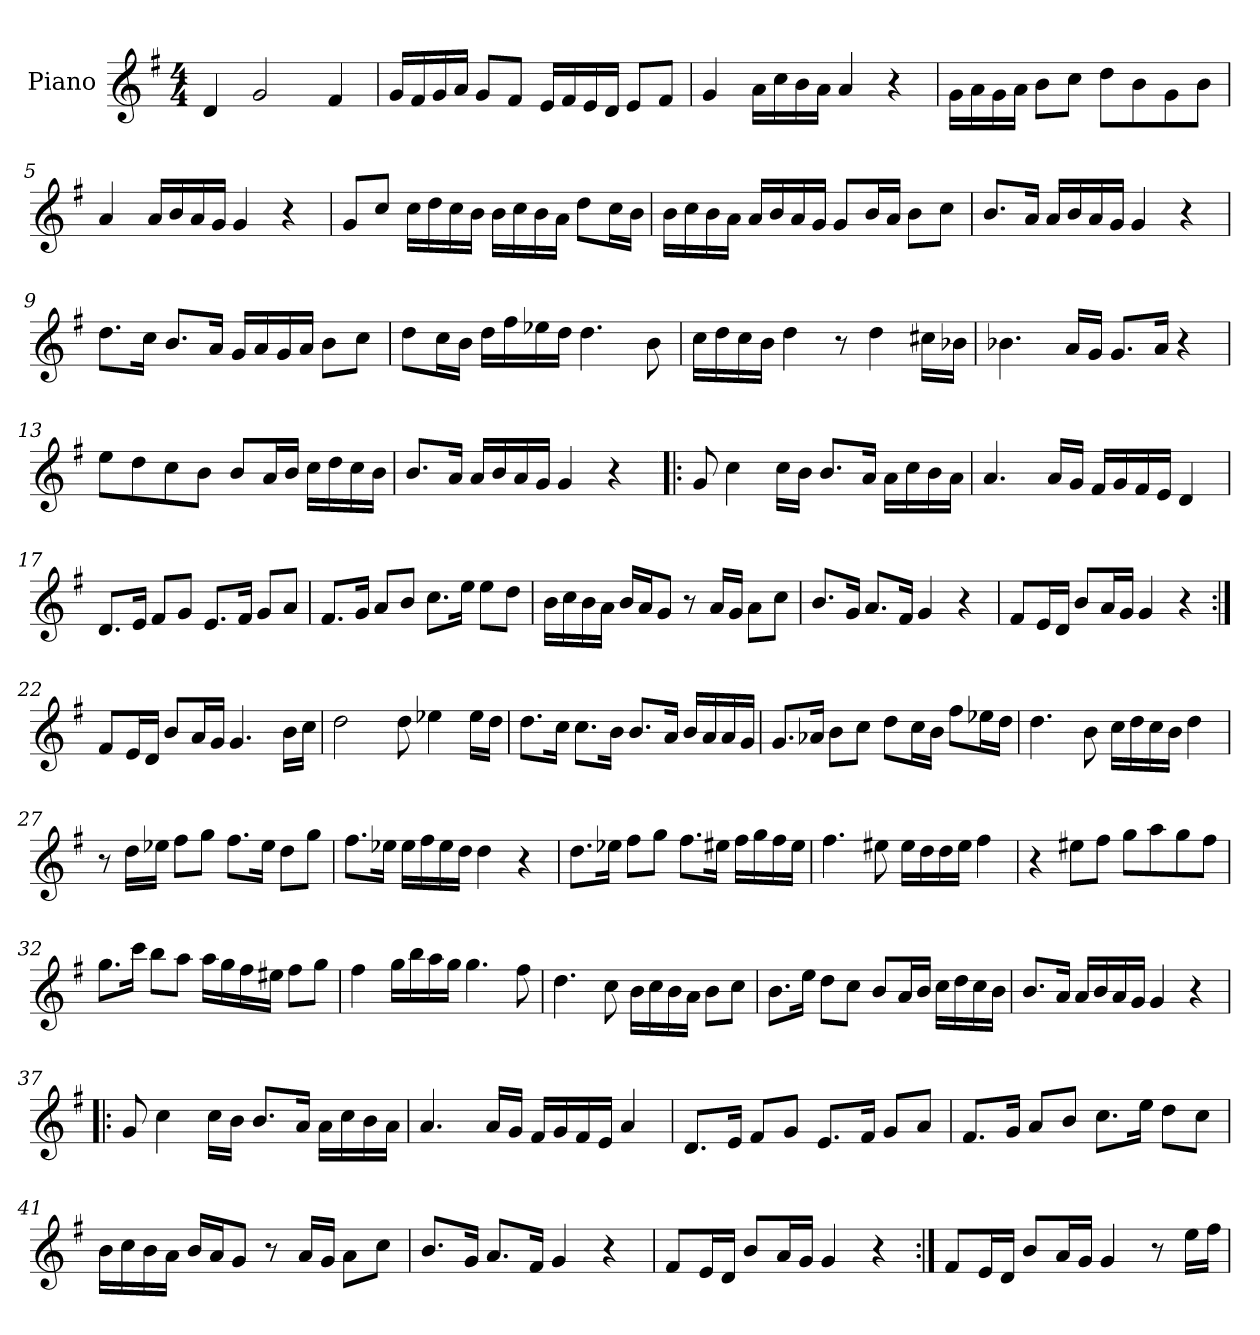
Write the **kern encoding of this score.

**kern
*part1
*staff1
*I"Piano
*I'Pno.
*clefG2
*k[f#]
*M4/4
=1
4d/
2g/
4f#/
=2
16g/LL
16f#/
16g/
16a/JJ
8g/L
8f#/J
16e/LL
16f#/
16e/
16d/JJ
8e/L
8f#/J
=3
4g/
16a\LL
16cc\
16b\
16a\JJ
4a/
4r
=4
16g\LL
16a\
16g\
16a\JJ
8b\L
8cc\J
8dd\L
8b\
8g\
8b\J
!!LO:LB:g=z
=5
4a/
16a/LL
16b/
16a/
16g/JJ
4g/
4r
=6
8g/L
8cc/J
16cc\LL
16dd\
16cc\
16b\JJ
16b\LL
16cc\
16b\
16a\JJ
8dd\L
16cc\L
16b\JJ
=7
16b\LL
16cc\
16b\
16a\JJ
16a/LL
16b/
16a/
16g/JJ
8g/L
16b/L
16a/JJ
8b\L
8cc\J
=8
8.b/L
16a/Jk
16a/LL
16b/
16a/
16g/JJ
4g/
4r
!!LO:LB:g=z
=9
8.dd\L
16cc\Jk
8.b/L
16a/Jk
16g/LL
16a/
16g/
16a/JJ
8b\L
8cc\J
=10
8dd\L
16cc\L
16b\JJ
16dd\LL
16ff#\
16ee-X\
16dd\JJ
4.dd\
8b\
=11
16cc\LL
16dd\
16cc\
16b\JJ
4dd\
8r
4dd\
16cc#X\LL
16b-X\JJ
=12
4.b-X\
16a/LL
16g/JJ
8.g/L
16a/Jk
4r
!!LO:LB:g=z
=13
8ee\L
8dd\
8cc\
8b\J
8b/L
16a/L
16b/JJ
16cc\LL
16dd\
16cc\
16b\JJ
=14
8.b/L
16a/Jk
16a/LL
16b/
16a/
16g/JJ
4g/
4r
=15!|:
8g/
4cc\
16cc\LL
16b\JJ
8.b/L
16a/Jk
16a\LL
16cc\
16b\
16a\JJ
=16
4.a/
16a/LL
16g/JJ
16f#/LL
16g/
16f#/
16e/JJ
4d/
!!LO:LB:g=z
=17
8.d/L
16e/Jk
8f#/L
8g/J
8.e/L
16f#/Jk
8g/L
8a/J
=18
8.f#/L
16g/Jk
8a/L
8b/J
8.cc\L
16ee\Jk
8ee\L
8dd\J
=19
16b\LL
16cc\
16b\
16a\JJ
16b/LL
16a/J
8g/J
8r
16a/LL
16g/JJ
8a\L
8cc\J
=20
8.b/L
16g/Jk
8.a/L
16f#/Jk
4g/
4r
!!LO:LB:g=z
=21
8f#/L
16e/L
16d/JJ
8b/L
16a/L
16g/JJ
4g/
4r
=22:|!
8f#/L
16e/L
16d/JJ
8b/L
16a/L
16g/JJ
4.g/
16b\LL
16cc\JJ
=23
2dd\
8dd\
4ee-X\
16ee-\LL
16dd\JJ
=24
8.dd\L
16cc\Jk
8.cc\L
16b\Jk
8.b/L
16a/Jk
16b/LL
16a/
16a/
16g/JJ
!!LO:LB:g=z
=25
8.g/L
16a-X/Jk
8b\L
8cc\J
8dd\L
16cc\L
16b\JJ
8ff#\L
16ee-X\L
16dd\JJ
=26
4.dd\
8b\
16cc\LL
16dd\
16cc\
16b\JJ
4dd\
=27
8r
16dd\LL
16ee-X\JJ
8ff#\L
8gg\J
8.ff#\L
16ee-\Jk
8dd\L
8gg\J
=28
8.ff#\L
16ee-X\Jk
16ee-\LL
16ff#\
16ee-\
16dd\JJ
4dd\
4r
!!LO:LB:g=z
=29
8.dd\L
16ee-X\Jk
8ff#\L
8gg\J
8.ff#\L
16ee#X\Jk
16ff#\LL
16gg\
16ff#\
16ee#\JJ
=30
4.ff#\
8ee#X\
16ee#\LL
16dd\
16dd\
16ee#\JJ
4ff#\
=31
4r
8ee#X\L
8ff#\J
8gg\L
8aa\
8gg\
8ff#\J
=32
8.gg\L
16ccc\Jk
8bb\L
8aa\J
16aa\LL
16gg\
16ff#\
16ee#X\JJ
8ff#\L
8gg\J
!!LO:LB:g=z
=33
4ff#\
16gg\LL
16bb\
16aa\
16gg\JJ
4.gg\
8ff#\
=34
4.dd\
8cc\
16b\LL
16cc\
16b\
16a\JJ
8b\L
8cc\J
=35
8.b\L
16ee\Jk
8dd\L
8cc\J
8b/L
16a/L
16b/JJ
16cc\LL
16dd\
16cc\
16b\JJ
=36
8.b/L
16a/Jk
16a/LL
16b/
16a/
16g/JJ
4g/
4r
!!LO:LB:g=z
=37!|:
8g/
4cc\
16cc\LL
16b\JJ
8.b/L
16a/Jk
16a\LL
16cc\
16b\
16a\JJ
=38
4.a/
16a/LL
16g/JJ
16f#/LL
16g/
16f#/
16e/JJ
4a/
=39
8.d/L
16e/Jk
8f#/L
8g/J
8.e/L
16f#/Jk
8g/L
8a/J
=40
8.f#/L
16g/Jk
8a/L
8b/J
8.cc\L
16ee\Jk
8dd\L
8cc\J
!!LO:PB:g=z
=41
16b\LL
16cc\
16b\
16a\JJ
16b/LL
16a/J
8g/J
8r
16a/LL
16g/JJ
8a\L
8cc\J
=42
8.b/L
16g/Jk
8.a/L
16f#/Jk
4g/
4r
=43
8f#/L
16e/L
16d/JJ
8b/L
16a/L
16g/JJ
4g/
4r
=44:|!
8f#/L
16e/L
16d/JJ
8b/L
16a/L
16g/JJ
4g/
8r
16ee\LL
16ff#\JJ
=
*-
